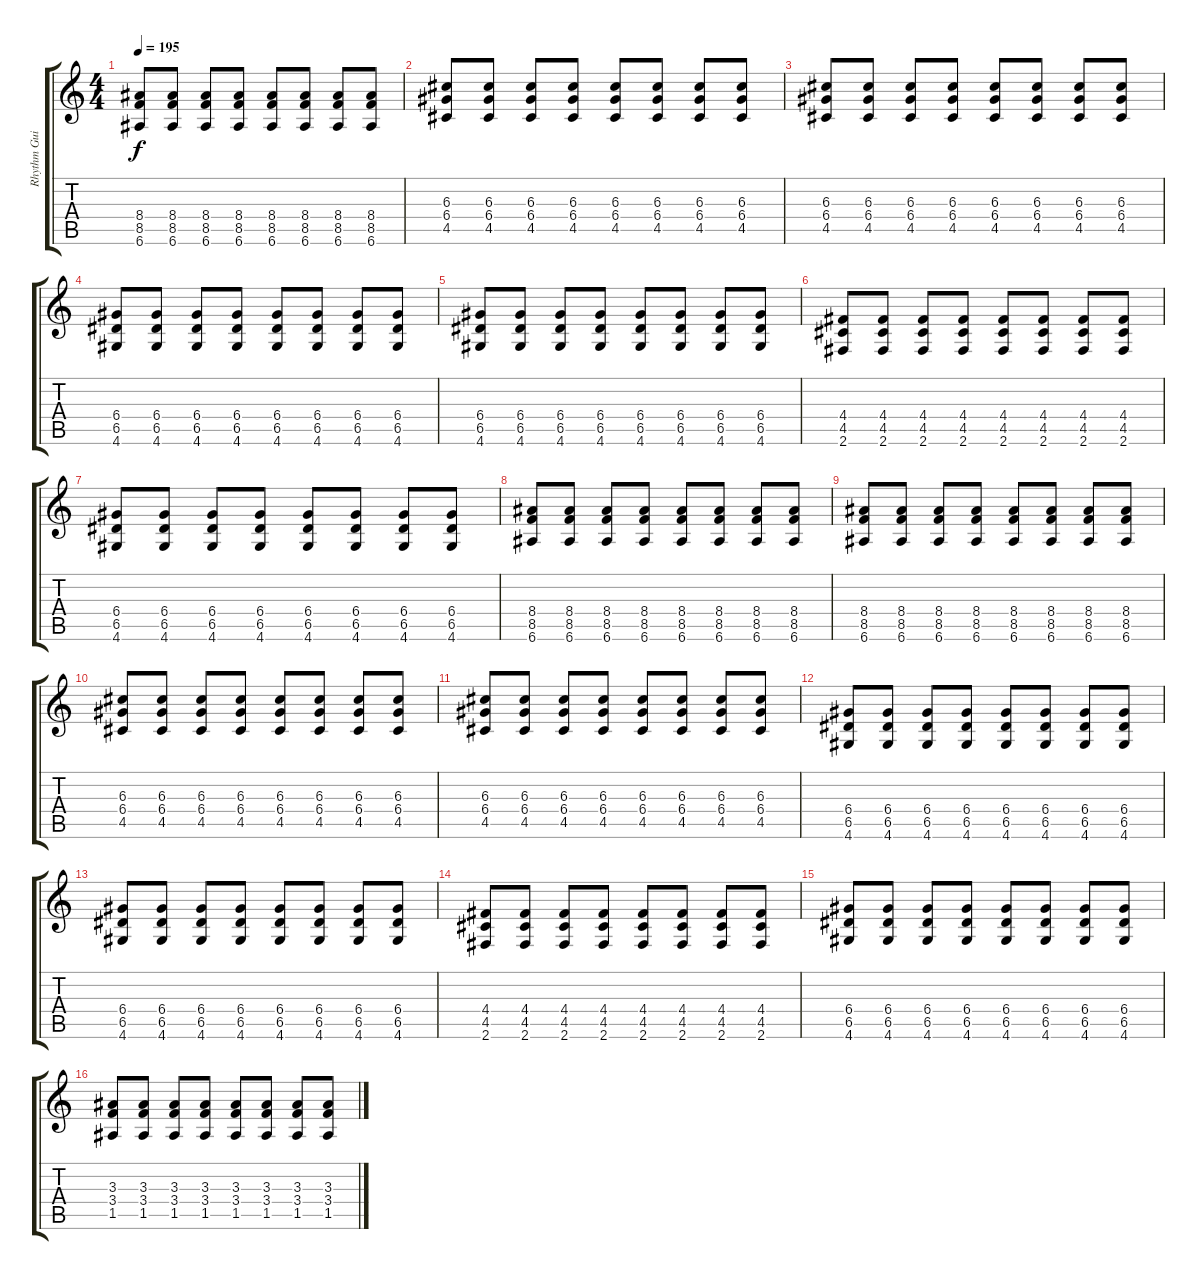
\track ("Rhythm Guitar" "Rhythm Gui") {instrument distortionguitar}
\staff {score tabs}
\tuning (E4 B3 G3 D3 A2 E2) {hide}
\ts (4 4)
\tempo 195
\clef g2
\ks c
(8.4 8.5 6.6).8{dy f} (8.4 8.5 6.6).8 (8.4 8.5 6.6).8 (8.4 8.5 6.6).8 (8.4 8.5 6.6).8 (8.4 8.5 6.6).8 (8.4 8.5 6.6).8 (8.4 8.5 6.6).8 |
(6.3 6.4 4.5).8 (6.3 6.4 4.5).8 (6.3 6.4 4.5).8 (6.3 6.4 4.5).8 (6.3 6.4 4.5).8 (6.3 6.4 4.5).8 (6.3 6.4 4.5).8 (6.3 6.4 4.5).8 |
(6.3 6.4 4.5).8 (6.3 6.4 4.5).8 (6.3 6.4 4.5).8 (6.3 6.4 4.5).8 (6.3 6.4 4.5).8 (6.3 6.4 4.5).8 (6.3 6.4 4.5).8 (6.3 6.4 4.5).8 |
(6.4 6.5 4.6).8 (6.4 6.5 4.6).8 (6.4 6.5 4.6).8 (6.4 6.5 4.6).8 (6.4 6.5 4.6).8 (6.4 6.5 4.6).8 (6.4 6.5 4.6).8 (6.4 6.5 4.6).8 |
(6.4 6.5 4.6).8 (6.4 6.5 4.6).8 (6.4 6.5 4.6).8 (6.4 6.5 4.6).8 (6.4 6.5 4.6).8 (6.4 6.5 4.6).8 (6.4 6.5 4.6).8 (6.4 6.5 4.6).8 |
(4.4 4.5 2.6).8 (4.4 4.5 2.6).8 (4.4 4.5 2.6).8 (4.4 4.5 2.6).8 (4.4 4.5 2.6).8 (4.4 4.5 2.6).8 (4.4 4.5 2.6).8 (4.4 4.5 2.6).8 |
(6.4 6.5 4.6).8 (6.4 6.5 4.6).8 (6.4 6.5 4.6).8 (6.4 6.5 4.6).8 (6.4 6.5 4.6).8 (6.4 6.5 4.6).8 (6.4 6.5 4.6).8 (6.4 6.5 4.6).8 |
(8.4 8.5 6.6).8 (8.4 8.5 6.6).8 (8.4 8.5 6.6).8 (8.4 8.5 6.6).8 (8.4 8.5 6.6).8 (8.4 8.5 6.6).8 (8.4 8.5 6.6).8 (8.4 8.5 6.6).8 |
(8.4 8.5 6.6).8 (8.4 8.5 6.6).8 (8.4 8.5 6.6).8 (8.4 8.5 6.6).8 (8.4 8.5 6.6).8 (8.4 8.5 6.6).8 (8.4 8.5 6.6).8 (8.4 8.5 6.6).8 |
(6.3 6.4 4.5).8 (6.3 6.4 4.5).8 (6.3 6.4 4.5).8 (6.3 6.4 4.5).8 (6.3 6.4 4.5).8 (6.3 6.4 4.5).8 (6.3 6.4 4.5).8 (6.3 6.4 4.5).8 |
(6.3 6.4 4.5).8 (6.3 6.4 4.5).8 (6.3 6.4 4.5).8 (6.3 6.4 4.5).8 (6.3 6.4 4.5).8 (6.3 6.4 4.5).8 (6.3 6.4 4.5).8 (6.3 6.4 4.5).8 |
(6.4 6.5 4.6).8 (6.4 6.5 4.6).8 (6.4 6.5 4.6).8 (6.4 6.5 4.6).8 (6.4 6.5 4.6).8 (6.4 6.5 4.6).8 (6.4 6.5 4.6).8 (6.4 6.5 4.6).8 |
(6.4 6.5 4.6).8 (6.4 6.5 4.6).8 (6.4 6.5 4.6).8 (6.4 6.5 4.6).8 (6.4 6.5 4.6).8 (6.4 6.5 4.6).8 (6.4 6.5 4.6).8 (6.4 6.5 4.6).8 |
(4.4 4.5 2.6).8 (4.4 4.5 2.6).8 (4.4 4.5 2.6).8 (4.4 4.5 2.6).8 (4.4 4.5 2.6).8 (4.4 4.5 2.6).8 (4.4 4.5 2.6).8 (4.4 4.5 2.6).8 |
(6.4 6.5 4.6).8 (6.4 6.5 4.6).8 (6.4 6.5 4.6).8 (6.4 6.5 4.6).8 (6.4 6.5 4.6).8 (6.4 6.5 4.6).8 (6.4 6.5 4.6).8 (6.4 6.5 4.6).8 |
(3.3 3.4 1.5).8 (3.3 3.4 1.5).8 (3.3 3.4 1.5).8 (3.3 3.4 1.5).8 (3.3 3.4 1.5).8 (3.3 3.4 1.5).8 (3.3 3.4 1.5).8 (3.3 3.4 1.5).8
